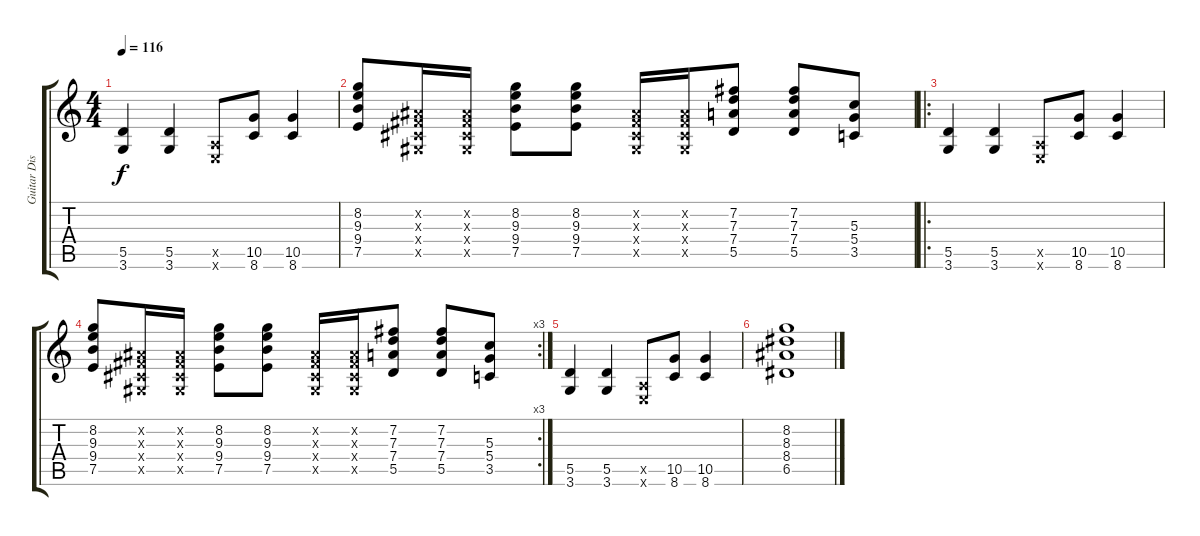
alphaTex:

\track ("Guitar Dist" "Guitar Dis") {instrument distortionguitar}
\staff {score tabs}
\tuning (E4 B3 G3 D3 A2 E2) {hide}
\ts (4 4)
\tempo 116
\clef g2
\ks c
(5.5 3.6).4{dy f} (5.5 3.6).4 (0.5{x} 0.6{x}).8 (10.5 8.6).8 (10.5 8.6).4 |
(8.2 9.3 9.4 7.5).8 (-1.2{x} -1.3{x} -1.4{x} -1.5{x}).16 (-1.2{x} -1.3{x} -1.4{x} -1.5{x}).16 (8.2 9.3 9.4 7.5).8 (8.2 9.3 9.4 7.5).8 (-1.2{x} -1.3{x} -1.4{x} -1.5{x}).16 (-1.2{x} -1.3{x} -1.4{x} -1.5{x}).16 (7.2 7.3 7.4 5.5).8 (7.2 7.3 7.4 5.5).8 (5.3 5.4 3.5).8 |
\ro
(5.5 3.6).4 (5.5 3.6).4 (0.5{x} 0.6{x}).8 (10.5 8.6).8 (10.5 8.6).4 |
\rc 3
(8.2 9.3 9.4 7.5).8 (-1.2{x} -1.3{x} -1.4{x} -1.5{x}).16 (-1.2{x} -1.3{x} -1.4{x} -1.5{x}).16 (8.2 9.3 9.4 7.5).8 (8.2 9.3 9.4 7.5).8 (-1.2{x} -1.3{x} -1.4{x} -1.5{x}).16 (-1.2{x} -1.3{x} -1.4{x} -1.5{x}).16 (7.2 7.3 7.4 5.5).8 (7.2 7.3 7.4 5.5).8 (5.3 5.4 3.5).8 |
(5.5 3.6).4 (5.5 3.6).4 (0.5{x} 0.6{x}).8 (10.5 8.6).8 (10.5 8.6).4 |
(8.2 8.3 8.4 6.5).1
